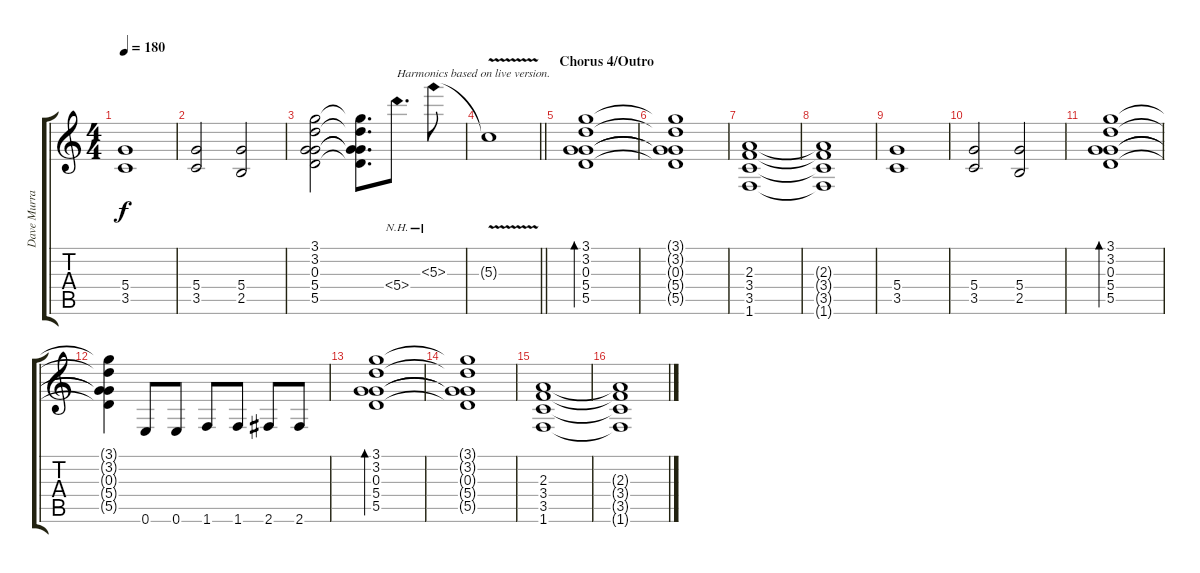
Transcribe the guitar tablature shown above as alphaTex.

\track ("Dave Murray" "Dave Murra") {instrument overdrivenguitar}
\staff {score tabs}
\tuning (E4 B3 G3 D3 A2 E2) {hide}
\ts (4 4)
\tempo 180
\clef g2
\ks c
(5.4 3.5).1{dy f} |
(5.4 3.5).2 (5.4 2.5).2 |
(3.1 3.2 0.3 5.4 5.5).2 (3.1{t} 3.2{t} 0.3{t} 5.4{t} 5.5{t}).8{d} 5.4{nh}.8{d txt "Harmonics based on live version."} 5.3{nh}.8 |
\barLineRight lightlight
5.3{v t}.1 |
\section ("" "Chorus 4/Outro")
(3.1 3.2 0.3 5.4 5.5).1{bd 240} |
(3.1{t} 3.2{t} 0.3{t} 5.4{t} 5.5{t}).1 |
(2.3 3.4 3.5 1.6).1 |
(2.3{t} 3.4{t} 3.5{t} 1.6{t}).1 |
(5.4 3.5).1 |
(5.4 3.5).2 (5.4 2.5).2 |
(3.1 3.2 0.3 5.4 5.5).1{bd 240} |
(3.1{t} 3.2{t} 0.3{t} 5.4{t} 5.5{t}).4 0.6.8 0.6.8 1.6.8 1.6.8 2.6.8 2.6.8 |
(3.1 3.2 0.3 5.4 5.5).1{bd 240} |
(3.1{t} 3.2{t} 0.3{t} 5.4{t} 5.5{t}).1 |
(2.3 3.4 3.5 1.6).1 |
(2.3{t} 3.4{t} 3.5{t} 1.6{t}).1
